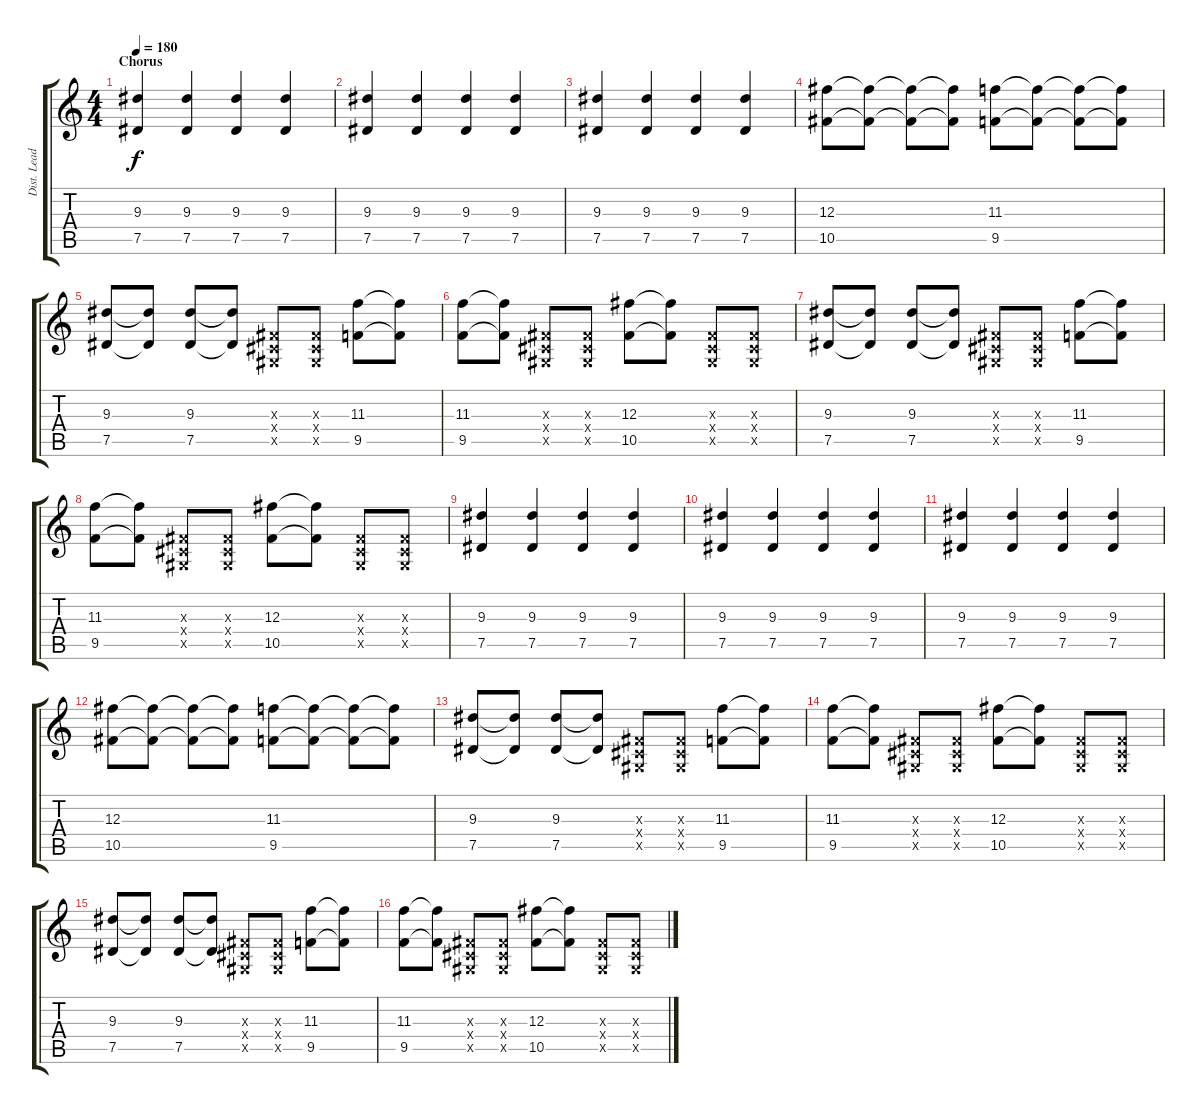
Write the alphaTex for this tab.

\track ("Dist. Lead Guitar" "Dist. Lead") {instrument distortionguitar}
\staff {score tabs}
\tuning (Eb4 Bb3 Gb3 Db3 Ab2 Db2) {hide}
\ts (4 4)
\section ("" "Chorus")
\tempo 180
\clef g2
\ks c
(9.3 7.5).4{dy f} (9.3 7.5).4 (9.3 7.5).4 (9.3 7.5).4 |
(9.3 7.5).4 (9.3 7.5).4 (9.3 7.5).4 (9.3 7.5).4 |
(9.3 7.5).4 (9.3 7.5).4 (9.3 7.5).4 (9.3 7.5).4 |
(12.3 10.5).8 (12.3{t} 10.5{t}).8 (12.3{t} 10.5{t}).8 (12.3{t} 10.5{t}).8 (11.3 9.5).8 (11.3{t} 9.5{t}).8 (11.3{t} 9.5{t}).8 (11.3{t} 9.5{t}).8 |
(9.3 7.5).8 (9.3{t} 7.5{t}).8 (9.3 7.5).8 (9.3{t} 7.5{t}).8 (0.3{x} 0.4{x} 0.5{x}).8 (0.3{x} 0.4{x} 0.5{x}).8 (11.3 9.5).8 (11.3{t} 9.5{t}).8 |
(11.3 9.5).8 (11.3{t} 9.5{t}).8 (0.3{x} 0.4{x} 0.5{x}).8 (0.3{x} 0.4{x} 0.5{x}).8 (12.3 10.5).8 (12.3{t} 10.5{t}).8 (0.3{x} 0.4{x} 0.5{x}).8 (0.3{x} 0.4{x} 0.5{x}).8 |
(9.3 7.5).8 (9.3{t} 7.5{t}).8 (9.3 7.5).8 (9.3{t} 7.5{t}).8 (0.3{x} 0.4{x} 0.5{x}).8 (0.3{x} 0.4{x} 0.5{x}).8 (11.3 9.5).8 (11.3{t} 9.5{t}).8 |
(11.3 9.5).8 (11.3{t} 9.5{t}).8 (0.3{x} 0.4{x} 0.5{x}).8 (0.3{x} 0.4{x} 0.5{x}).8 (12.3 10.5).8 (12.3{t} 10.5{t}).8 (0.3{x} 0.4{x} 0.5{x}).8 (0.3{x} 0.4{x} 0.5{x}).8 |
(9.3 7.5).4 (9.3 7.5).4 (9.3 7.5).4 (9.3 7.5).4 |
(9.3 7.5).4 (9.3 7.5).4 (9.3 7.5).4 (9.3 7.5).4 |
(9.3 7.5).4 (9.3 7.5).4 (9.3 7.5).4 (9.3 7.5).4 |
(12.3 10.5).8 (12.3{t} 10.5{t}).8 (12.3{t} 10.5{t}).8 (12.3{t} 10.5{t}).8 (11.3 9.5).8 (11.3{t} 9.5{t}).8 (11.3{t} 9.5{t}).8 (11.3{t} 9.5{t}).8 |
(9.3 7.5).8 (9.3{t} 7.5{t}).8 (9.3 7.5).8 (9.3{t} 7.5{t}).8 (0.3{x} 0.4{x} 0.5{x}).8 (0.3{x} 0.4{x} 0.5{x}).8 (11.3 9.5).8 (11.3{t} 9.5{t}).8 |
(11.3 9.5).8 (11.3{t} 9.5{t}).8 (0.3{x} 0.4{x} 0.5{x}).8 (0.3{x} 0.4{x} 0.5{x}).8 (12.3 10.5).8 (12.3{t} 10.5{t}).8 (0.3{x} 0.4{x} 0.5{x}).8 (0.3{x} 0.4{x} 0.5{x}).8 |
(9.3 7.5).8 (9.3{t} 7.5{t}).8 (9.3 7.5).8 (9.3{t} 7.5{t}).8 (0.3{x} 0.4{x} 0.5{x}).8 (0.3{x} 0.4{x} 0.5{x}).8 (11.3 9.5).8 (11.3{t} 9.5{t}).8 |
(11.3 9.5).8 (11.3{t} 9.5{t}).8 (0.3{x} 0.4{x} 0.5{x}).8 (0.3{x} 0.4{x} 0.5{x}).8 (12.3 10.5).8 (12.3{t} 10.5{t}).8 (0.3{x} 0.4{x} 0.5{x}).8 (0.3{x} 0.4{x} 0.5{x}).8
